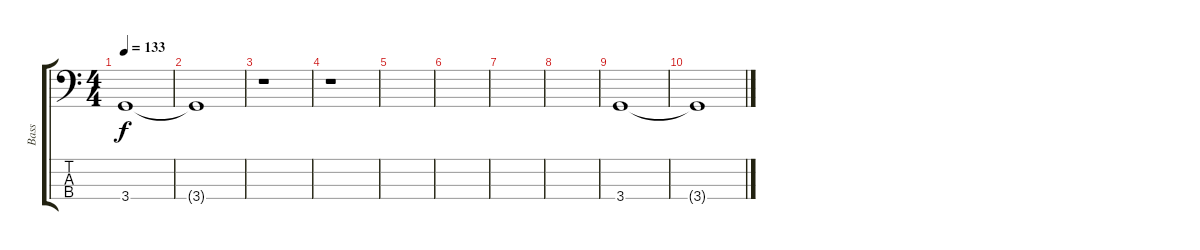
\track ("Bass" "Bass") {instrument electricbassfinger}
\staff {score tabs}
\tuning (G2 D2 A1 E1) {hide}
\ts (4 4)
\tempo 133
\clef f4
\ks c
3.4.1{dy f instrument electricbassfinger} |
3.4{t}.1 |
r.1 |
r.1 |
|
|
|
|
3.4.1 |
3.4{t}.1
